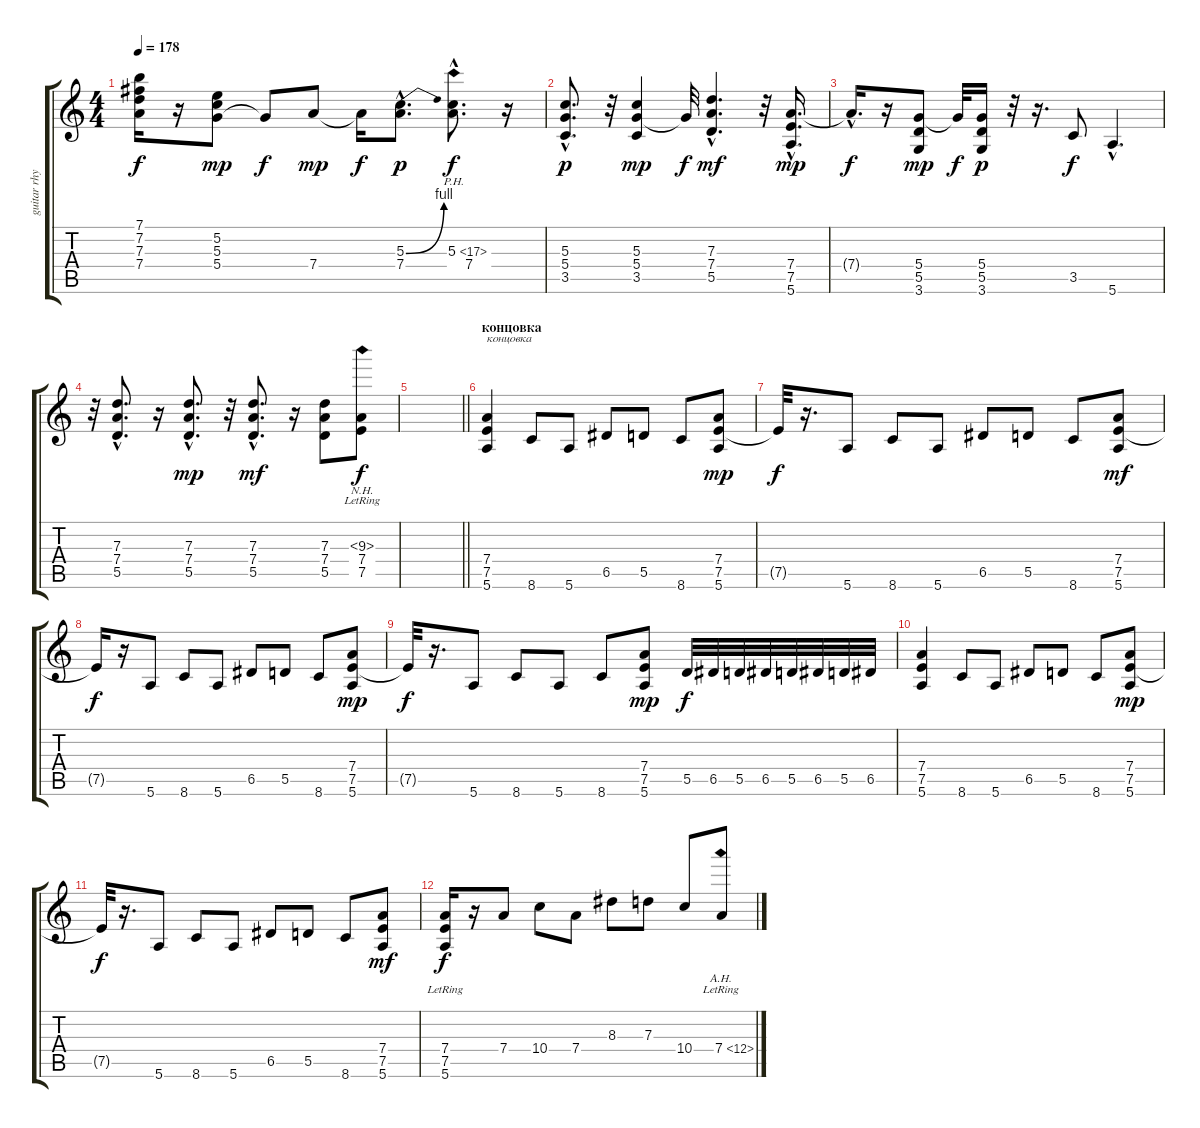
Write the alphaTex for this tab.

\track ("guitar rhythm" "guitar rhy") {instrument overdrivenguitar}
\staff {score tabs}
\tuning (E4 B3 G3 D3 A2 E2) {hide}
\ts (4 4)
\tempo 178
\clef g2
\ks c
(7.1 7.2 7.3 7.4{t}).16{dy f} r.16 (5.2 5.3 5.4).8{dy mp} 5.4{t}.8{dy f} 7.4.8{dy mp} 7.4{t}.16{dy f} (5.3{be (bend 0 0 60 4) hac} 7.4{hac}).8{d dy p} (5.3{ph 12 hac} 7.4).8{d dy f} r.16 |
(5.3{hac} 5.4{hac} 3.5{hac}).8{d dy p} r.32 (5.3 5.4 3.5).4{dy mp} 5.4{t}.32{dy f} (7.3{hac} 7.4{hac} 5.5{hac}).4{d dy mf} r.32 (7.4{hac} 7.5{hac} 5.6{hac}).16{d dy mp} |
7.4{hac t}.16{d dy f} r.16 (5.4 5.5 3.6).8{dy mp} 5.4{t}.32{dy f} (5.4 5.5 3.6).16{dy p} r.32 r.16{d} 3.5.8{dy f} 5.6{hac}.4{d} |
r.32 (7.3{hac} 7.4{hac} 5.5{hac}).8{d} r.16 (7.3 7.4{hac} 5.5{hac}).8{d dy mp} r.32 (7.3{hac} 7.4{hac} 5.5{hac}).8{d dy mf} r.16 (7.3 7.4 5.5).8 (9.3{nh lr} 7.4 7.5).8{dy f} |
\barLineRight lightlight
|
\section ("" "концовка")
(7.4 7.5 5.6).4{txt "концовка"} 8.6.8 5.6.8 6.5.8 5.5.8 8.6.8 (7.4 7.5 5.6).8{dy mp} |
7.5{t}.32{dy f} r.16{d} 5.6.8 8.6.8 5.6.8 6.5.8 5.5.8 8.6.8 (7.4 7.5 5.6).8{dy mf} |
7.5{t}.16{dy f} r.16 5.6.8 8.6.8 5.6.8 6.5.8 5.5.8 8.6.8 (7.4 7.5 5.6).8{dy mp} |
7.5{t}.32{dy f} r.16{d} 5.6.8 8.6.8 5.6.8 8.6.8 (7.4 7.5 5.6).8{dy mp} 5.5.32{dy f} 6.5.32 5.5.32 6.5.32 5.5.32 6.5.32 5.5.32 6.5.32 |
(7.4 7.5 5.6).4 8.6.8 5.6.8 6.5.8 5.5.8 8.6.8 (7.4 7.5 5.6).8{dy mp} |
7.5{t}.32{dy f} r.16{d} 5.6.8 8.6.8 5.6.8 6.5.8 5.5.8 8.6.8 (7.4 7.5 5.6).8{dy mf} |
(7.4{lr} 7.5 5.6).16{dy f} r.16 7.4.8 10.4.8 7.4.8 8.3.8 7.3.8 10.4.8 7.4{ah 5 lr}.8
